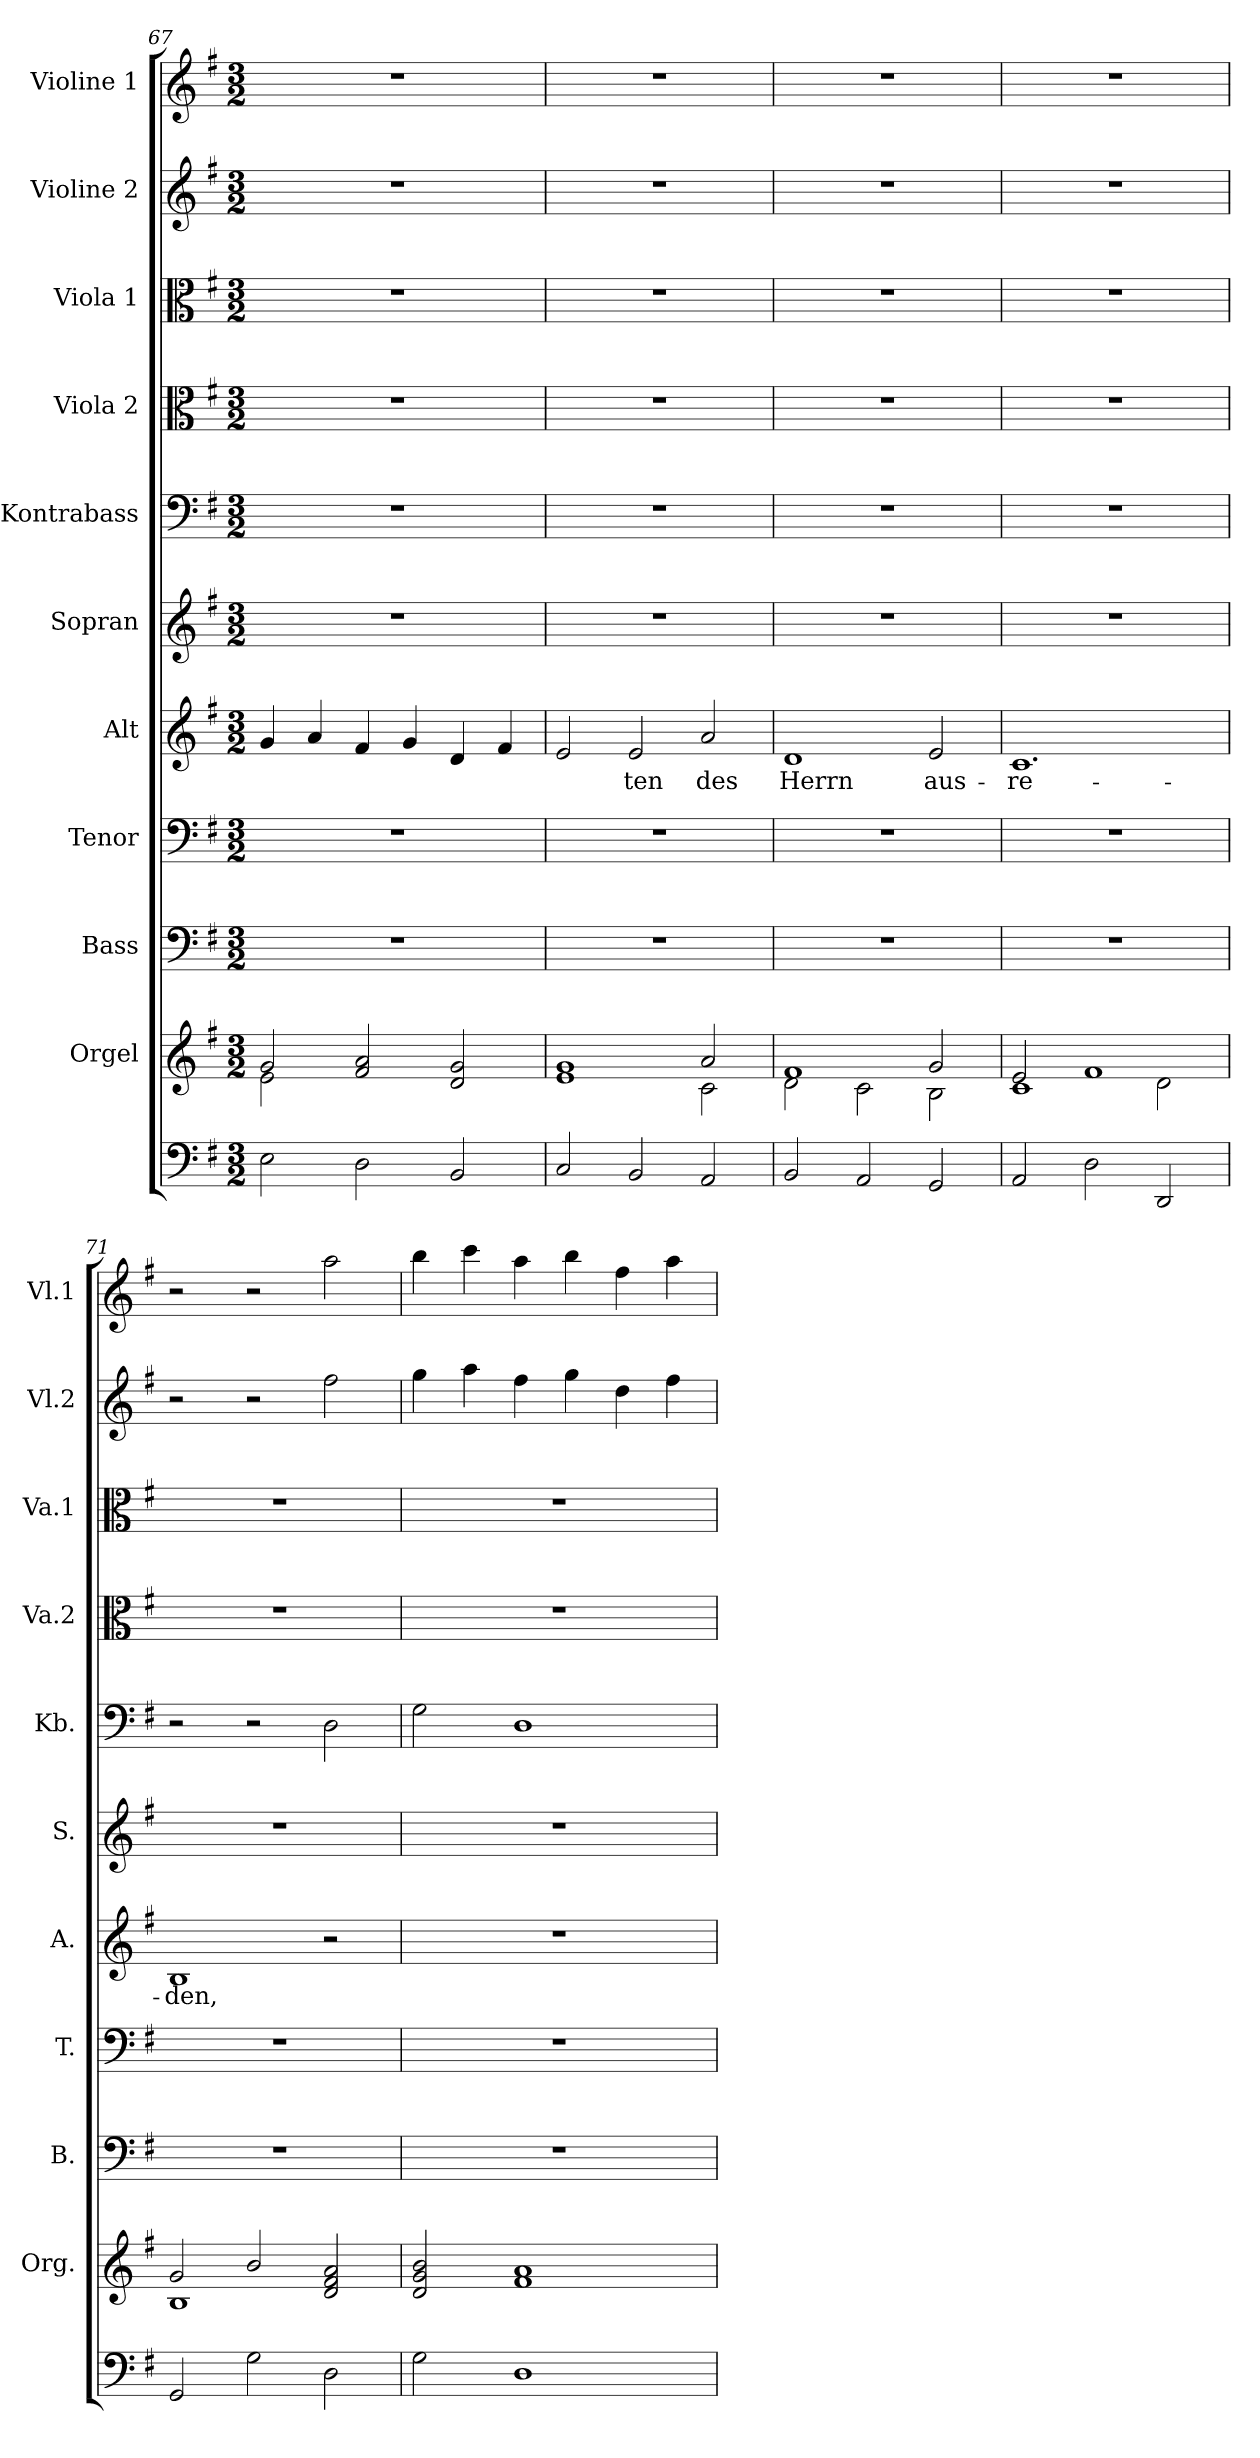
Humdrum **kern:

**kern	**kern	**kern	**kern	**kern	**text	**kern	**kern	**kern	**kern	**kern	**kern
*part11	*part10	*part9	*part8	*part7	*part7	*part6	*part5	*part4	*part3	*part2	*part1
*staff11	*staff10	*staff9	*staff8	*staff7	*staff7	*staff6	*staff5	*staff4	*staff3	*staff2	*staff1
*	*I"Orgel	*I"Bass	*I"Tenor	*I"Alt	*	*I"Sopran	*I"Kontrabass	*I"Viola 2	*I"Viola 1	*I"Violine 2	*I"Violine 1
*	*I'Org.	*I'B.	*I'T.	*I'A.	*	*I'S.	*I'Kb.	*I'Va.2	*I'Va.1	*I'Vl.2	*I'Vl.1
*clefF4	*clefG2	*clefF4	*clefF4	*clefG2	*	*clefG2	*clefF4	*clefC3	*clefC3	*clefG2	*clefG2
*k[f#]	*k[f#]	*k[f#]	*k[f#]	*k[f#]	*	*k[f#]	*k[f#]	*k[f#]	*k[f#]	*k[f#]	*k[f#]
*G:	*G:	*G:	*G:	*G:	*	*G:	*G:	*G:	*G:	*G:	*G:
*M3/2	*M3/2	*M3/2	*M3/2	*M3/2	*	*M3/2	*M3/2	*M3/2	*M3/2	*M3/2	*M3/2
=67	=67	=67	=67	=67	=67	=67	=67	=67	=67	=67	=67
*	*^	*	*	*	*	*	*	*	*	*	*
2E\	2g/	2e\	1.r	1.r	4g/	.	1.r	1.r	1.r	1.r	1.r	1.r
.	.	.	.	.	4a/	.	.	.	.	.	.	.
2D\	2f#/ 2a/	1ryy	.	.	4f#/	.	.	.	.	.	.	.
.	.	.	.	.	4g/	.	.	.	.	.	.	.
2BB/	2d/ 2g/	.	.	.	4d/	.	.	.	.	.	.	.
.	.	.	.	.	4f#/	.	.	.	.	.	.	.
=68	=68	=68	=68	=68	=68	=68	=68	=68	=68	=68	=68	=68
2C/	1e 1g	1ryy	1.r	1.r	2e/	.	1.r	1.r	1.r	1.r	1.r	1.r
!	!	!	!	!	!	!LO:LY:b	!	!	!	!	!	!
2BB/	.	.	.	.	2e/	ten	.	.	.	.	.	.
!	!	!	!	!	!	!LO:LY:b	!	!	!	!	!	!
2AA/	2a/	2c\	.	.	2a/	des	.	.	.	.	.	.
=69	=69	=69	=69	=69	=69	=69	=69	=69	=69	=69	=69	=69
!	!	!	!	!	!	!LO:LY:b	!	!	!	!	!	!
2BB/	1f#	2d\	1.r	1.r	1d	Herrn	1.r	1.r	1.r	1.r	1.r	1.r
2AA/	.	2c\	.	.	.	.	.	.	.	.	.	.
!	!	!	!	!	!	!LO:LY:b	!	!	!	!	!	!
2GG/	2g/	2B\	.	.	2e/	aus-	.	.	.	.	.	.
=70	=70	=70	=70	=70	=70	=70	=70	=70	=70	=70	=70	=70
!	!	!	!	!	!	!LO:LY:b	!	!	!	!	!	!
2AA/	2e/	1c	1.r	1.r	1.c	-re-	1.r	1.r	1.r	1.r	1.r	1.r
2D\	1f#	.	.	.	.	.	.	.	.	.	.	.
2DD/	.	2d\	.	.	.	.	.	.	.	.	.	.
=71	=71	=71	=71	=71	=71	=71	=71	=71	=71	=71	=71	=71
!	!	!	!	!	!	!LO:LY:b	!	!	!	!	!	!
2GG/	2g/	1B	1.r	1.r	1B	-den,	1.r	2r	1.r	1.r	2r	2r
2G\	2b/	.	.	.	.	.	.	2r	.	.	2r	2r
2D\	2d/ 2f#/ 2a/	2ryy	.	.	2r	.	.	2D\	.	.	2ff#\	2aa\
*	*v	*v	*	*	*	*	*	*	*	*	*	*
!!LO:PB:g=z
=72	=72	=72	=72	=72	=72	=72	=72	=72	=72	=72	=72
2G\	2d/ 2g/ 2b/	1.r	1.r	1.r	.	1.r	2G\	1.r	1.r	4gg\	4bb\
.	.	.	.	.	.	.	.	.	.	4aa\	4ccc\
1D	1f# 1a	.	.	.	.	.	1D	.	.	4ff#\	4aa\
.	.	.	.	.	.	.	.	.	.	4gg\	4bb\
.	.	.	.	.	.	.	.	.	.	4dd\	4ff#\
.	.	.	.	.	.	.	.	.	.	4ff#\	4aa\
=	=	=	=	=	=	=	=	=	=	=	=
*-	*-	*-	*-	*-	*-	*-	*-	*-	*-	*-	*-
